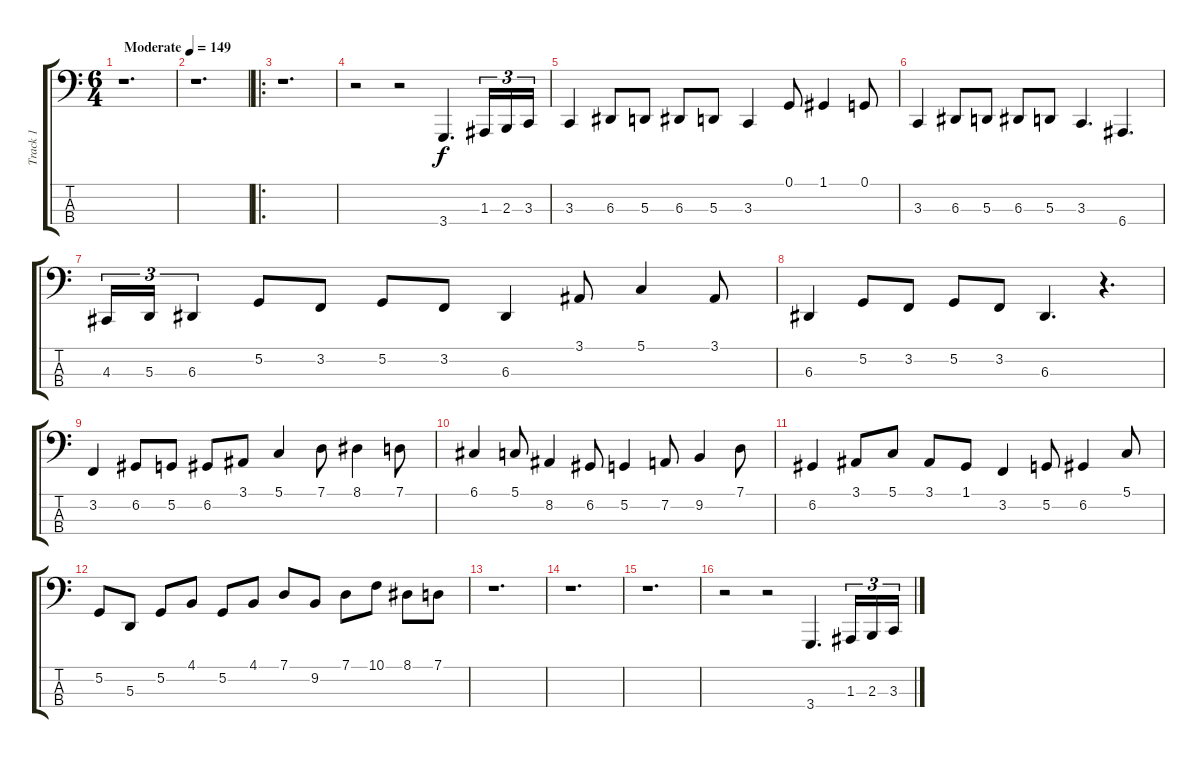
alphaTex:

\track ("Track 1" "Track 1") {instrument kalimba}
\staff {score tabs}
\tuning (G2 D2 A1 E1) {hide}
\ts (6 4)
\tempo (149 "Moderate")
\clef f4
\ks c
r.1{d dy f instrument kalimba} |
r.1{d} |
\ro
r.1{d} |
r.2 r.2 3.4.4{d} 1.3.16{tu (3 2)} 2.3.16{tu (3 2)} 3.3.16{tu (3 2)} |
3.3.4 6.3.8 5.3.8 6.3.8 5.3.8 3.3.4 0.1.8 1.1.4 0.1.8 |
3.3.4 6.3.8 5.3.8 6.3.8 5.3.8 3.3.4{d} 6.4.4{d} |
4.3.16{tu (3 2)} 5.3.16{tu (3 2)} 6.3.4{tu (3 2)} 5.2.8 3.2.8 5.2.8 3.2.8 6.3.4 3.1.8 5.1.4 3.1.8 |
6.3.4 5.2.8 3.2.8 5.2.8 3.2.8 6.3.4{d} r.4{d} |
3.2.4 6.2.8 5.2.8 6.2.8 3.1.8 5.1.4 7.1.8 8.1.4 7.1.8 |
6.1.4 5.1.8 8.2.4 6.2.8 5.2.4 7.2.8 9.2.4 7.1.8 |
6.2.4 3.1.8 5.1.8 3.1.8 1.1.8 3.2.4 5.2.8 6.2.4 5.1.8 |
5.2.8 5.3.8 5.2.8 4.1.8 5.2.8 4.1.8 7.1.8 9.2.8 7.1.8 10.1.8 8.1.8 7.1.8 |
r.1{d} |
r.1{d} |
r.1{d} |
r.2 r.2 3.4.4{d} 1.3.16{tu (3 2)} 2.3.16{tu (3 2)} 3.3.16{tu (3 2)}
